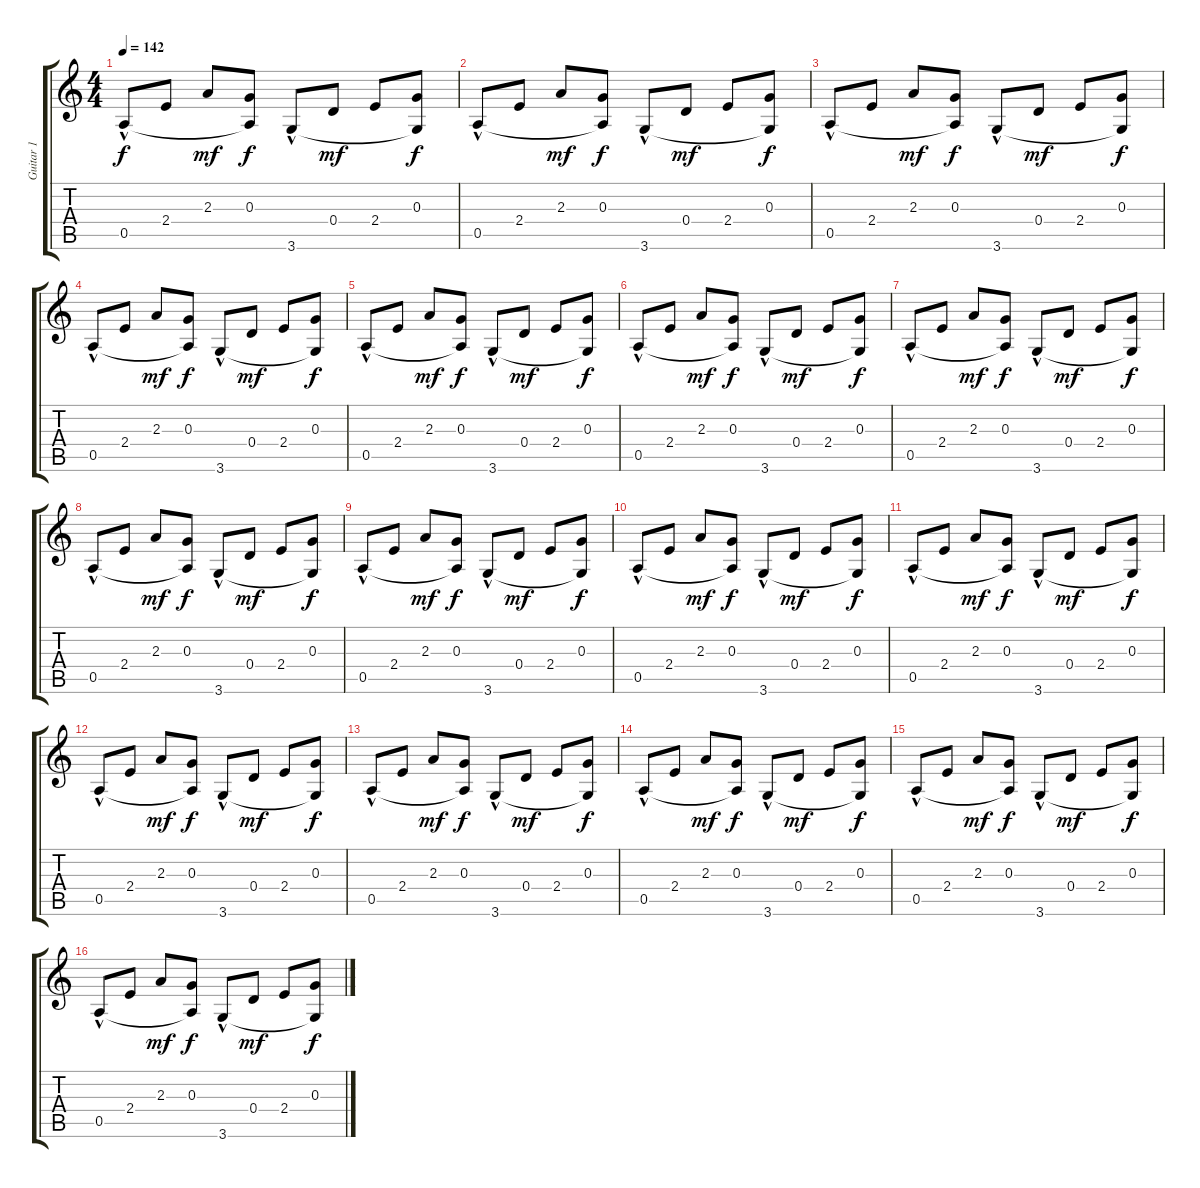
\track ("Guitar 1" "Guitar 1") {instrument electricguitarclean}
\staff {score tabs}
\tuning (E4 B3 G3 D3 A2 E2) {hide}
\ts (4 4)
\tempo 142
\clef g2
\ks c
0.5{hac}.8{dy f instrument electricguitarclean} 2.4.8 2.3.8{dy mf} (0.3 0.5{t}).8{dy f} 3.6{hac}.8 0.4.8{dy mf} 2.4.8 (0.3 3.6{t}).8{dy f} |
0.5{hac}.8 2.4.8 2.3.8{dy mf} (0.3 0.5{t}).8{dy f} 3.6{hac}.8 0.4.8{dy mf} 2.4.8 (0.3 3.6{t}).8{dy f} |
0.5{hac}.8 2.4.8 2.3.8{dy mf} (0.3 0.5{t}).8{dy f} 3.6{hac}.8 0.4.8{dy mf} 2.4.8 (0.3 3.6{t}).8{dy f} |
0.5{hac}.8 2.4.8 2.3.8{dy mf} (0.3 0.5{t}).8{dy f} 3.6{hac}.8 0.4.8{dy mf} 2.4.8 (0.3 3.6{t}).8{dy f} |
0.5{hac}.8 2.4.8 2.3.8{dy mf} (0.3 0.5{t}).8{dy f} 3.6{hac}.8 0.4.8{dy mf} 2.4.8 (0.3 3.6{t}).8{dy f} |
0.5{hac}.8 2.4.8 2.3.8{dy mf} (0.3 0.5{t}).8{dy f} 3.6{hac}.8 0.4.8{dy mf} 2.4.8 (0.3 3.6{t}).8{dy f} |
0.5{hac}.8 2.4.8 2.3.8{dy mf} (0.3 0.5{t}).8{dy f} 3.6{hac}.8 0.4.8{dy mf} 2.4.8 (0.3 3.6{t}).8{dy f} |
0.5{hac}.8 2.4.8 2.3.8{dy mf} (0.3 0.5{t}).8{dy f} 3.6{hac}.8 0.4.8{dy mf} 2.4.8 (0.3 3.6{t}).8{dy f} |
0.5{hac}.8 2.4.8 2.3.8{dy mf} (0.3 0.5{t}).8{dy f} 3.6{hac}.8 0.4.8{dy mf} 2.4.8 (0.3 3.6{t}).8{dy f} |
0.5{hac}.8 2.4.8 2.3.8{dy mf} (0.3 0.5{t}).8{dy f} 3.6{hac}.8 0.4.8{dy mf} 2.4.8 (0.3 3.6{t}).8{dy f} |
0.5{hac}.8 2.4.8 2.3.8{dy mf} (0.3 0.5{t}).8{dy f} 3.6{hac}.8 0.4.8{dy mf} 2.4.8 (0.3 3.6{t}).8{dy f} |
0.5{hac}.8 2.4.8 2.3.8{dy mf} (0.3 0.5{t}).8{dy f} 3.6{hac}.8 0.4.8{dy mf} 2.4.8 (0.3 3.6{t}).8{dy f} |
0.5{hac}.8 2.4.8 2.3.8{dy mf} (0.3 0.5{t}).8{dy f} 3.6{hac}.8 0.4.8{dy mf} 2.4.8 (0.3 3.6{t}).8{dy f} |
0.5{hac}.8 2.4.8 2.3.8{dy mf} (0.3 0.5{t}).8{dy f} 3.6{hac}.8 0.4.8{dy mf} 2.4.8 (0.3 3.6{t}).8{dy f} |
0.5{hac}.8 2.4.8 2.3.8{dy mf} (0.3 0.5{t}).8{dy f} 3.6{hac}.8 0.4.8{dy mf} 2.4.8 (0.3 3.6{t}).8{dy f} |
0.5{hac}.8 2.4.8 2.3.8{dy mf} (0.3 0.5{t}).8{dy f} 3.6{hac}.8 0.4.8{dy mf} 2.4.8 (0.3 3.6{t}).8{dy f}
